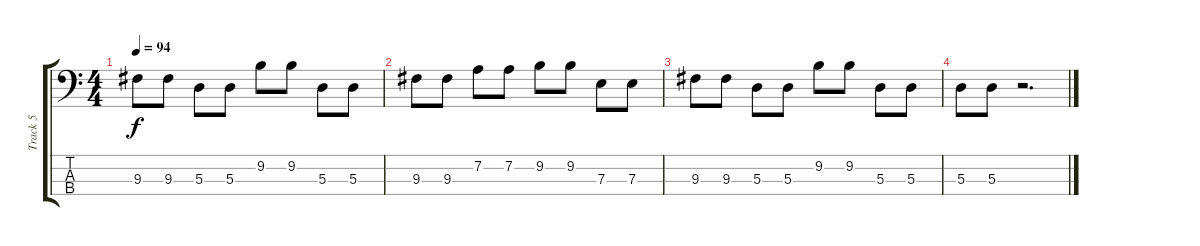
\track ("Track 5" "Track 5") {instrument electricbassfinger}
\staff {score tabs}
\tuning (G2 D2 A1 E1) {hide}
\ts (4 4)
\tempo 94
\clef f4
\ks c
9.3.8{dy f} 9.3.8 5.3.8 5.3.8 9.2.8 9.2.8 5.3.8 5.3.8 |
9.3.8 9.3.8 7.2.8 7.2.8 9.2.8 9.2.8 7.3.8 7.3.8 |
9.3.8 9.3.8 5.3.8 5.3.8 9.2.8 9.2.8 5.3.8 5.3.8 |
5.3.8 5.3.8 r.2{d}
